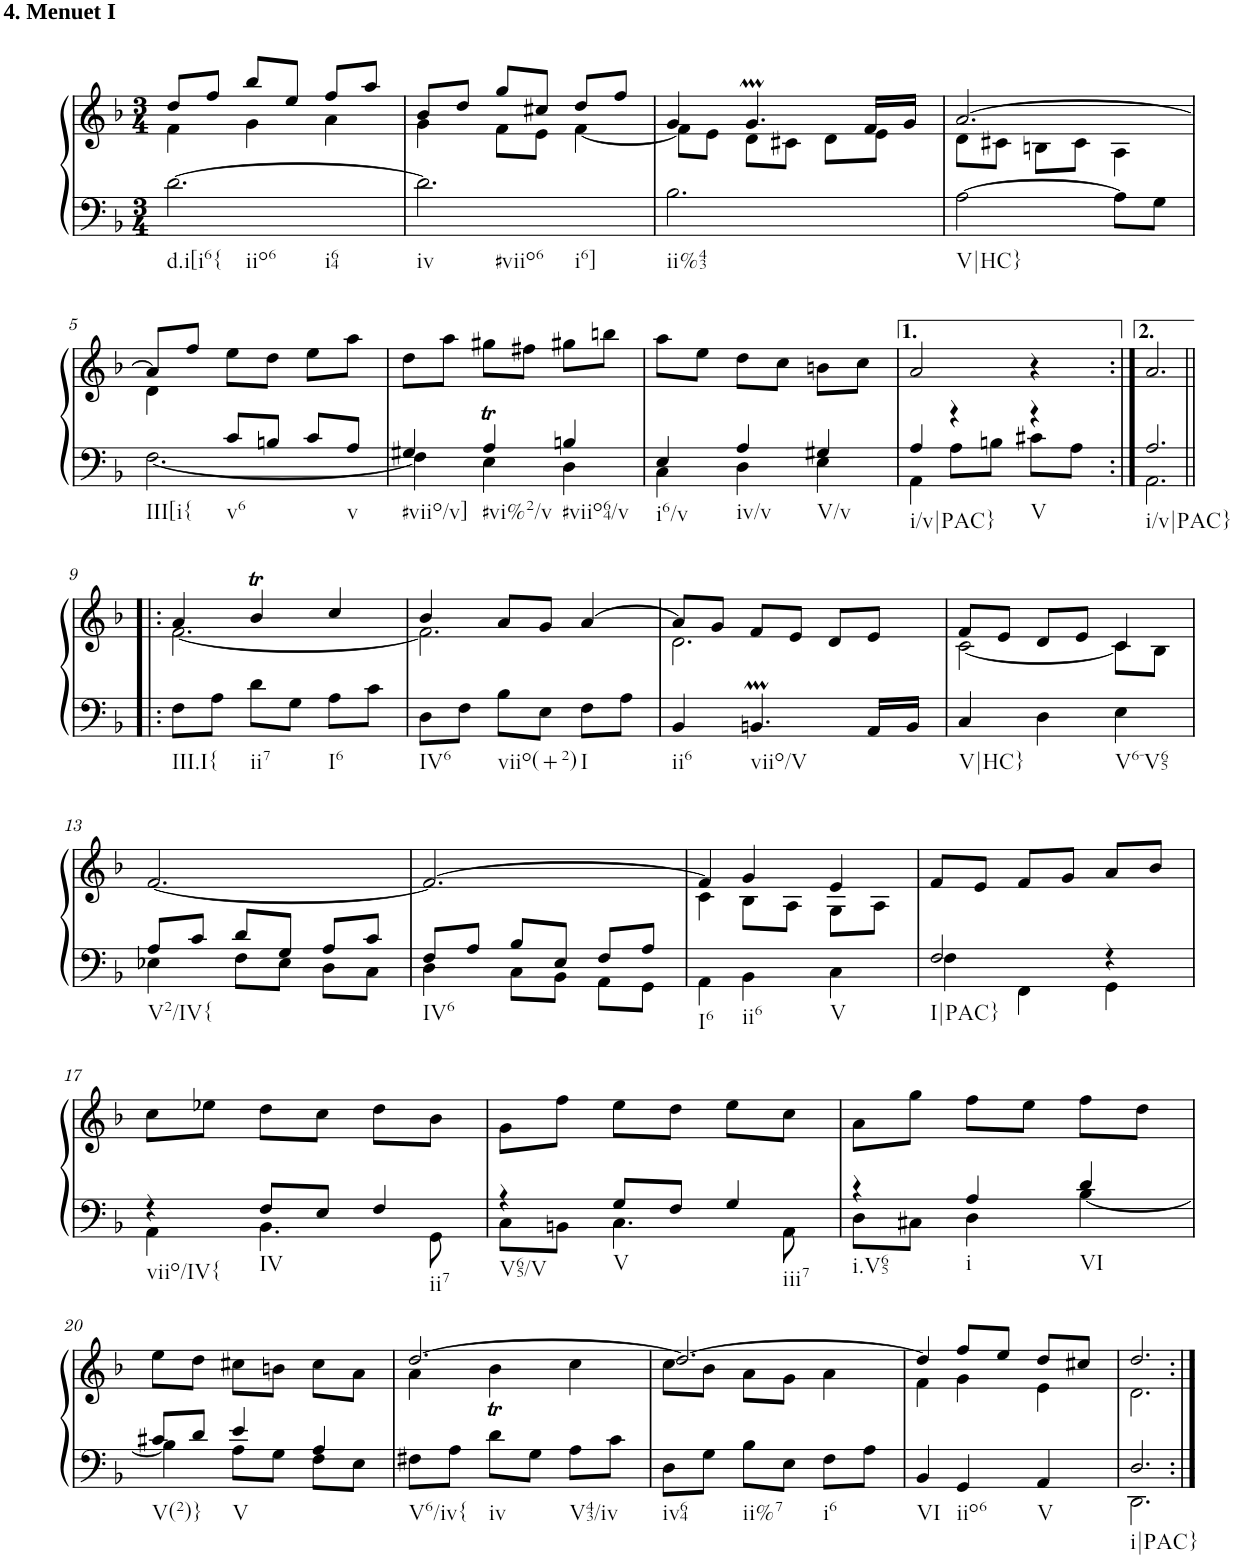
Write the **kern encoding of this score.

**kern	**kern
*part1	*part1
*staff2	*staff1
*I"Klavier linke Hand	*
*clefF4	*clefG2
*k[b-]	*k[b-]
*M3/4	*M3/4
=1	=1
*	*^
!	!LO:TX:a:B:t=4. Menuet I	!
!LO:TX:b:t=d.i[i6{	!	!
!LO:TX:b:t=iio6	!	!
!LO:TX:b:t=i64	!	!
[2.d\	8dd/L	4f\
.	8ff/J	.
.	8bb-/L	4g\
.	8ee/J	.
.	8ff/L	4a\
.	8aa/J	.
=2	=2	=2
!LO:TX:b:t=iv	!	!
!LO:TX:b:t=#viio6	!	!
!LO:TX:b:t=i6]	!	!
2.d\]	8b-/L	4g\
.	8dd/J	.
.	8gg/L	8f\L
.	8cc#X/J	8e\J
.	8dd/L	[4f\
.	8ff/J	.
=3	=3	=3
!LO:TX:b:t=ii%43	!	!
2.B-\	4g/	8f\L]
.	.	8e\J
.	4.gM/	8d\L
.	.	8c#X\J
.	.	8d\L
.	16f/LL	8e\J
.	16g/JJ	.
=4	=4	=4
!LO:TX:b:t=V|HC}	!	!
[2A\	[2.a/	8d\L
.	.	8c#X\J
.	.	8Bn\L
.	.	8c#\J
8A\L]	.	4A\
8G\J	.	.
!!LO:LB:g=z	!!
=5	=5	=5
*^	*	*
!LO:TX:b:t=III[i{	!	!	!
4ryy	[2.F\	8a/L]	4d\
.	.	8ff/J	.
!LO:TX:b:t=v6	!	!	!
8c/L	.	8ee\L	2ryy
8Bn/J	.	8dd\J	.
8c/L	.	8ee\L	.
!LO:TX:b:t=v	!	!	!
8A/J	.	8aa\J	.
*	*	*v	*v
=6	=6	=6
!LO:TX:b:t=#viio/v]	!	!
4G#X/	4F\]	8dd\L
.	.	8aa\J
!LO:TX:b:t=#vi%2/v	!	!
4At/	4E\	8gg#X\L
.	.	8ff#X\J
!LO:TX:b:t=#viio64/v	!	!
4Bn/	4D\	8gg#X\L
.	.	8bbn\J
=7	=7	=7
!LO:TX:b:t=i6/v	!	!
4E/	4C\	8aa\L
.	.	8ee\J
!LO:TX:b:t=iv/v	!	!
4A/	4D\	8dd\L
.	.	8cc\J
!LO:TX:b:t=V/v	!	!
4G#X/	4E\	8bn\L
.	.	8cc\J
=8	=8	=8
!LO:TX:b:t=i/v|PAC}	!	!
4A/	4AA\	2a/
4r	8A\L	.
.	8Bn\J	.
!LO:TX:b:t=V	!	!
4r	8c#X\L	4r
.	8A\J	.
=8X1:|!	=8X1:|!	=8X1:|!
!LO:TX:b:t=i/v|PAC}	!	!
2.A/	2.AA\	2.a/
!!LO:LB:g=z
=9!|:	=9!|:	=9!|:
*	*	*^
!LO:TX:b:t=III.I{	!	!	!
!LO:TX:b:t=ii7	!	!	!
!LO:TX:b:t=I6	!	!	!
2.ryy	8F\L	4a/	[2.f\
.	8A\J	.	.
.	8d\L	4b-T/	.
.	8G\J	.	.
.	8A\L	4cc/	.
.	8c\J	.	.
=10	=10	=10	=10
!LO:TX:b:t=IV6	!	!	!
!LO:TX:b:t=viio(+2)	!	!	!
!LO:TX:b:t=I	!	!	!
2.ryy	8D\L	4b-/	2.f\]
.	8F\J	.	.
.	8B-\L	8a/L	.
.	8E\J	8g/J	.
.	8F\L	[4a/	.
.	8A\J	.	.
=11	=11	=11	=11
!LO:TX:b:t=ii6	!	!	!
*v	*v	*	*
4BB-/	8a/L]	2.d\
.	8g/J	.
!LO:TX:b:t=viio/V	!	!
4.BBnm/	8f/L	.
.	8e/J	.
.	8d/L	.
16AA/LL	8e/J	.
16BB/JJ	.	.
=12	=12	=12
*^	*	*
!LO:TX:b:t=V|HC}	!	!	!
4C/	4ryy	8f/L	[2c\
.	.	8e/J	.
4ryy	4D\	8d/L	.
.	.	8e/J	.
!LO:TX:b:t=V6-V65	!	!	!
4ryy	4E\	4c/	8c\L]
.	.	.	8B-\J
!!LO:LB:g=z
=13	=13	=13	=13
!LO:TX:b:t=V2/IV{	!	!	!
*	*	*v	*v
8A/L	4E-X\	[2.f/
8c/J	.	.
8d/L	8F\L	.
8G/J	8E-\J	.
8A/L	8D\L	.
8c/J	8C\J	.
=14	=14	=14
!LO:TX:b:t=IV6	!	!
8F/L	4D\	2.f/_
8A/J	.	.
8B-/L	8C\L	.
8E/J	8BB-\J	.
8F/L	8AA\L	.
8A/J	8GG\J	.
=15	=15	=15
*	*	*^
!LO:TX:b:t=I6	!	!	!
!LO:TX:b:t=ii6	!	!	!
!LO:TX:b:t=V	!	!	!
2.ryy	4AA\	4f/]	4c\
.	4BB-\	4g/	8B-\L
.	.	.	8A\J
.	4C\	4e/	8G\L
.	.	.	8A\J
=16	=16	=16	=16
!LO:TX:b:t=I|PAC}	!	!	!
*	*	*v	*v
2F/	4F\	8f/L
.	.	8e/J
.	4FF\	8f/L
.	.	8g/J
4r	4GG\	8a/L
.	.	8b-/J
!!LO:LB:g=z
=17	=17	=17
*	*	*^
!LO:TX:b:t=viio/IV{	!	!	!
4r	4AA\	2.ryy	8cc\L
.	.	.	8ee-X\J
!LO:TX:b:t=IV	!	!	!
8F/L	4.BB-\	.	8dd\L
8E/J	.	.	8cc\J
!LO:TX:b:t=ii7	!	!	!
4F/	.	.	8dd\L
.	8GG\	.	8b-\J
=18	=18	=18	=18
!LO:TX:b:t=V65/V	!	!	!
4r	8C\L	2.ryy	8g\L
.	8BBn\J	.	8ff\J
!LO:TX:b:t=V	!	!	!
8G/L	4.C\	.	8ee\L
8F/J	.	.	8dd\J
!LO:TX:b:t=iii7	!	!	!
4G/	.	.	8ee\L
.	8AA\	.	8cc\J
=19	=19	=19	=19
!LO:TX:b:t=i.V65	!	!	!
4r	8D\L	2.ryy	8a\L
.	8C#X\J	.	8gg\J
!LO:TX:b:t=i	!	!	!
4A/	4D\	.	8ff\L
.	.	.	8ee\J
!LO:TX:b:t=VI	!	!	!
4d/	[4B-\	.	8ff\L
.	.	.	8dd\J
!!LO:LB:g=z	!!
=20	=20	=20	=20
!LO:TX:b:t=V(2)}	!	!	!
8c#X/L	4B-\]	2.ryy	8ee\L
8d/J	.	.	8dd\J
!LO:TX:b:t=V	!	!	!
4e/	8A\L	.	8cc#X\L
.	8G\J	.	8bn\J
4A/	8F\L	.	8cc#\L
.	8E\J	.	8a\J
=21	=21	=21	=21
!LO:TX:b:t=V6/iv{	!	!	!
!LO:TX:b:t=iv	!	!	!
!LO:TX:b:t=V43/iv	!	!	!
2.ryy	8F#X\L	[2.dd/	4a\
.	8A\J	.	.
.	8d\L	.	4b-T\
.	8G\J	.	.
.	8A\L	.	4cc\
.	8c\J	.	.
=22	=22	=22	=22
!LO:TX:b:t=iv64	!	!	!
!LO:TX:b:t=ii%7	!	!	!
!LO:TX:b:t=i6	!	!	!
2.ryy	8D\L	2.dd/_	8cc\L
.	8G\J	.	8b-\J
.	8B-\L	.	8a\L
.	8E\J	.	8g\J
.	8F\L	.	4a\
.	8A\J	.	.
=23	=23	=23	=23
!LO:TX:b:t=VI	!	!	!
*v	*v	*	*
4BB-/	4dd/]	4f\
!LO:TX:b:t=iio6	!	!
4GG/	8ff/L	4g\
.	8ee/J	.
!LO:TX:b:t=V	!	!
4AA/	8dd/L	4e\
.	8cc#X/J	.
=24	=24	=24
*^	*	*
!LO:TX:b:t=i|PAC}	!	!	!
2.D/	2.DD\	2.dd/	2.d\
*v	*v	*	*
*	*v	*v
=:|!	=:|!
*-	*-
